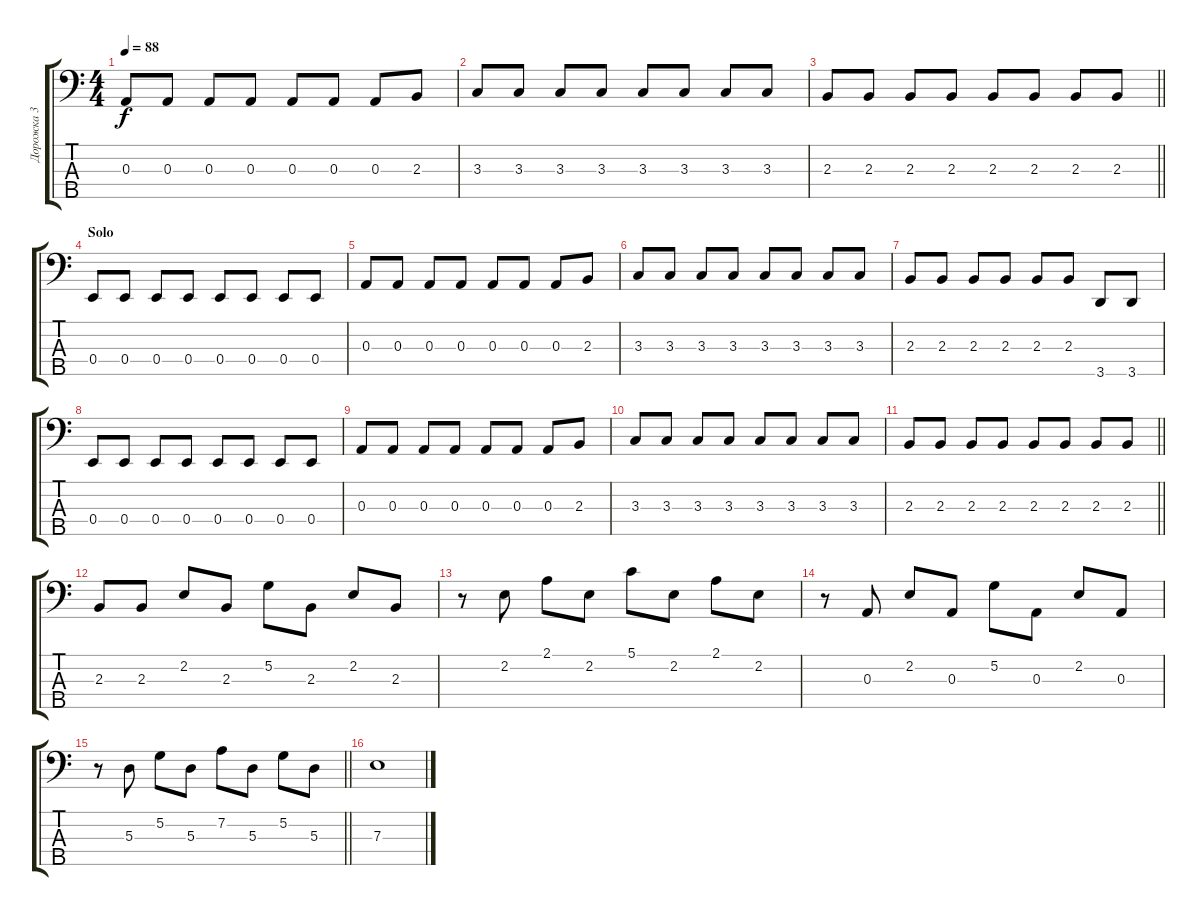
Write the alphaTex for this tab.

\track ("Дорожка 3" "Дорожка 3") {instrument electricbassfinger}
\staff {score tabs}
\tuning (G2 D2 A1 E1 B0) {hide}
\ts (4 4)
\tempo 88
\clef f4
\ks c
0.3.8{dy f} 0.3.8 0.3.8 0.3.8 0.3.8 0.3.8 0.3.8 2.3.8 |
3.3.8 3.3.8 3.3.8 3.3.8 3.3.8 3.3.8 3.3.8 3.3.8 |
\barLineRight lightlight
2.3.8 2.3.8 2.3.8 2.3.8 2.3.8 2.3.8 2.3.8 2.3.8 |
\section ("" "Solo")
0.4.8 0.4.8 0.4.8 0.4.8 0.4.8 0.4.8 0.4.8 0.4.8 |
0.3.8 0.3.8 0.3.8 0.3.8 0.3.8 0.3.8 0.3.8 2.3.8 |
3.3.8 3.3.8 3.3.8 3.3.8 3.3.8 3.3.8 3.3.8 3.3.8 |
2.3.8 2.3.8 2.3.8 2.3.8 2.3.8 2.3.8 3.5.8 3.5.8 |
0.4.8 0.4.8 0.4.8 0.4.8 0.4.8 0.4.8 0.4.8 0.4.8 |
0.3.8 0.3.8 0.3.8 0.3.8 0.3.8 0.3.8 0.3.8 2.3.8 |
3.3.8 3.3.8 3.3.8 3.3.8 3.3.8 3.3.8 3.3.8 3.3.8 |
\barLineRight lightlight
2.3.8 2.3.8 2.3.8 2.3.8 2.3.8 2.3.8 2.3.8 2.3.8 |
2.3.8 2.3.8 2.2.8 2.3.8 5.2.8 2.3.8 2.2.8 2.3.8 |
r.8 2.2.8 2.1.8 2.2.8 5.1.8 2.2.8 2.1.8 2.2.8 |
r.8 0.3.8 2.2.8 0.3.8 5.2.8 0.3.8 2.2.8 0.3.8 |
\barLineRight lightlight
r.8 5.3.8 5.2.8 5.3.8 7.2.8 5.3.8 5.2.8 5.3.8 |
7.3.1
